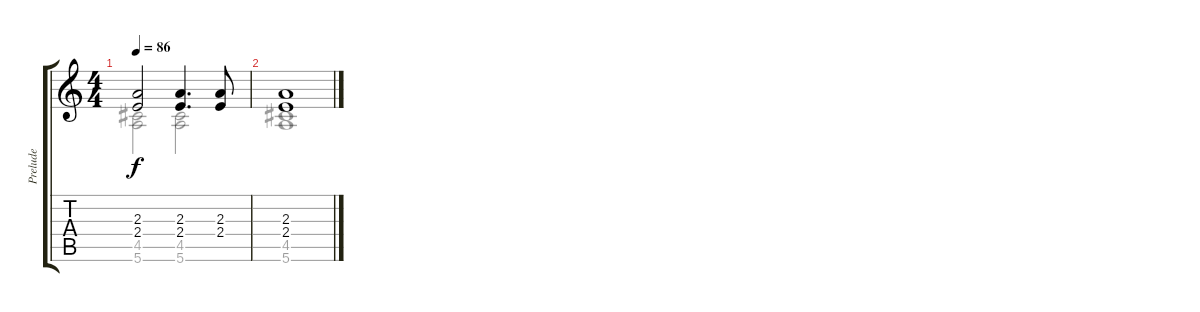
\track ("Prelude " "Prelude ") {instrument acousticguitarnylon}
\staff {score tabs}
\tuning (E4 B3 G3 D3 A2 E2) {hide}
\voice
\ts (4 4)
\tempo 86
\clef g2
\ks c
(2.3 2.4).2{dy f} (2.3 2.4).4{d} (2.3 2.4).8 |
(2.3 2.4).1
\voice
\clef g2
\ottava regular
\simile none
\ks c
(4.5 5.6).2{dy f} (4.5 5.6).2 |
(4.5 5.6).1
